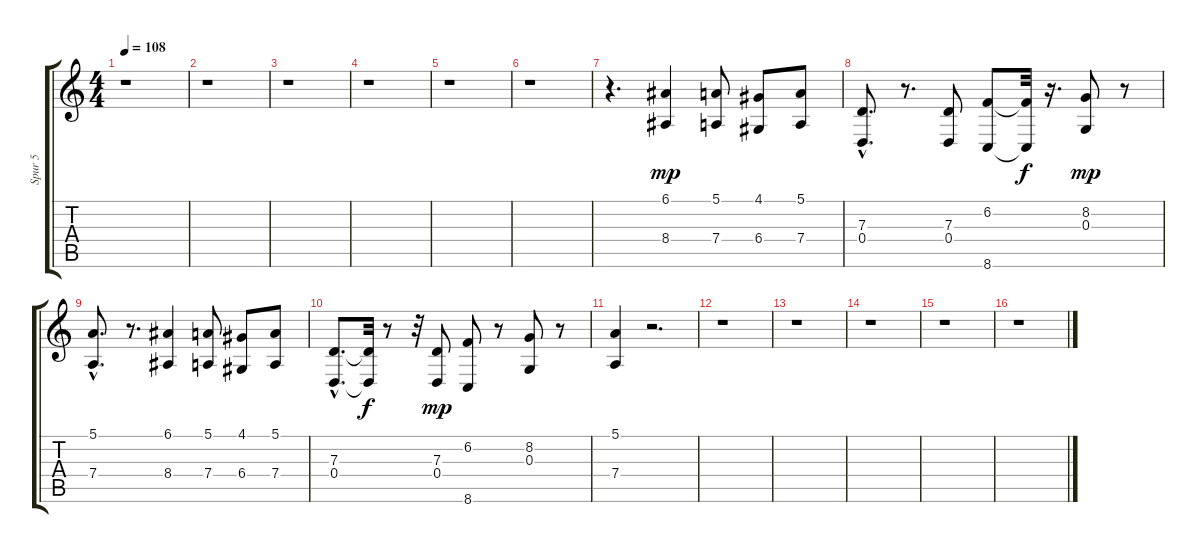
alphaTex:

\track ("Spur 5" "Spur 5") {instrument brasssection}
\staff {score tabs}
\tuning (E4 B3 G3 D3 A2 E2) {hide}
\ts (4 4)
\tempo 108
\clef g2
\ks c
r.1{dy f} |
r.1 |
r.1 |
r.1 |
r.1 |
r.1 |
r.4{d} (6.1 8.4).4{dy mp} (5.1 7.4).8 (4.1 6.4).8 (5.1 7.4).8 |
(7.3{hac} 0.4{hac}).8{d} r.8{d} (7.3 0.4).8 (6.2 8.6).8 (6.2{t} 8.6{t}).32{dy f} r.16{d} (8.2 0.3).8{dy mp} r.8 |
(5.1{hac} 7.4{hac}).8{d} r.8{d} (6.1 8.4).4 (5.1 7.4).8 (4.1 6.4).8 (5.1 7.4).8 |
(7.3{hac} 0.4{hac}).8{d} (7.3{t} 0.4{t}).32{dy f} r.8 r.32 (7.3 0.4).8{dy mp} (6.2 8.6).8 r.8 (8.2 0.3).8 r.8 |
(5.1 7.4).4 r.2{d} |
r.1 |
r.1 |
r.1 |
r.1 |
r.1
